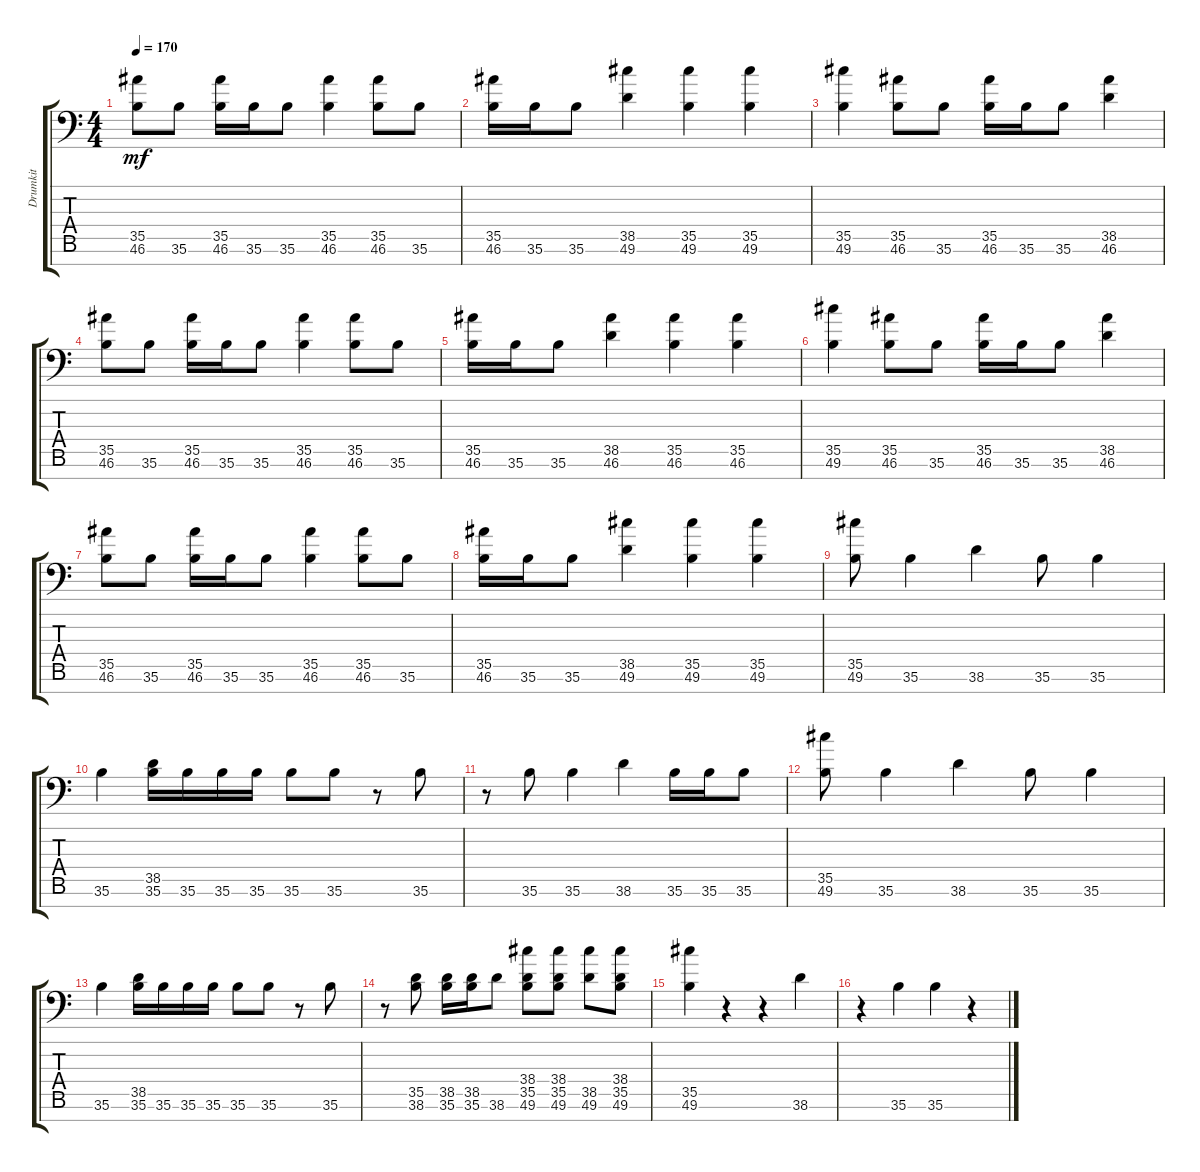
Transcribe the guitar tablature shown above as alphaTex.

\track ("Drumkit" "Drumkit") {instrument acousticgrandpiano}
\staff {score tabs}
\tuning (C-1 C-1 C-1 C-1 C-1 C-1 C-1) {hide}
\ts (4 4)
\tempo 170
\clef f4
\ks c
(35.5 46.6).8{dy mf} 35.6.8 (35.5 46.6).16 35.6.16 35.6.8 (35.5 46.6).4 (35.5 46.6).8 35.6.8 |
(35.5 46.6).16 35.6.16 35.6.8 (38.5 49.6).4 (35.5 49.6).4 (35.5 49.6).4 |
(35.5 49.6).4 (35.5 46.6).8 35.6.8 (35.5 46.6).16 35.6.16 35.6.8 (38.5 46.6).4 |
(35.5 46.6).8 35.6.8 (35.5 46.6).16 35.6.16 35.6.8 (35.5 46.6).4 (35.5 46.6).8 35.6.8 |
(35.5 46.6).16 35.6.16 35.6.8 (38.5 46.6).4 (35.5 46.6).4 (35.5 46.6).4 |
(35.5 49.6).4 (35.5 46.6).8 35.6.8 (35.5 46.6).16 35.6.16 35.6.8 (38.5 46.6).4 |
(35.5 46.6).8 35.6.8 (35.5 46.6).16 35.6.16 35.6.8 (35.5 46.6).4 (35.5 46.6).8 35.6.8 |
(35.5 46.6).16 35.6.16 35.6.8 (38.5 49.6).4 (35.5 49.6).4 (35.5 49.6).4 |
(35.5 49.6).8 35.6.4 38.6.4 35.6.8 35.6.4 |
35.6.4 (38.5 35.6).16 35.6.16 35.6.16 35.6.16 35.6.8 35.6.8 r.8 35.6.8 |
r.8 35.6.8 35.6.4 38.6.4 35.6.16 35.6.16 35.6.8 |
(35.5 49.6).8 35.6.4 38.6.4 35.6.8 35.6.4 |
35.6.4 (38.5 35.6).16 35.6.16 35.6.16 35.6.16 35.6.8 35.6.8 r.8 35.6.8 |
r.8 (35.5 38.6).8 (38.5 35.6).16 (38.5 35.6).16 38.6.8 (38.4 35.5 49.6).8 (38.4 35.5 49.6).8 (38.5 49.6).8 (38.4 35.5 49.6).8 |
(35.5 49.6).4 r.4 r.4 38.6.4 |
r.4 35.6.4 35.6.4 r.4
